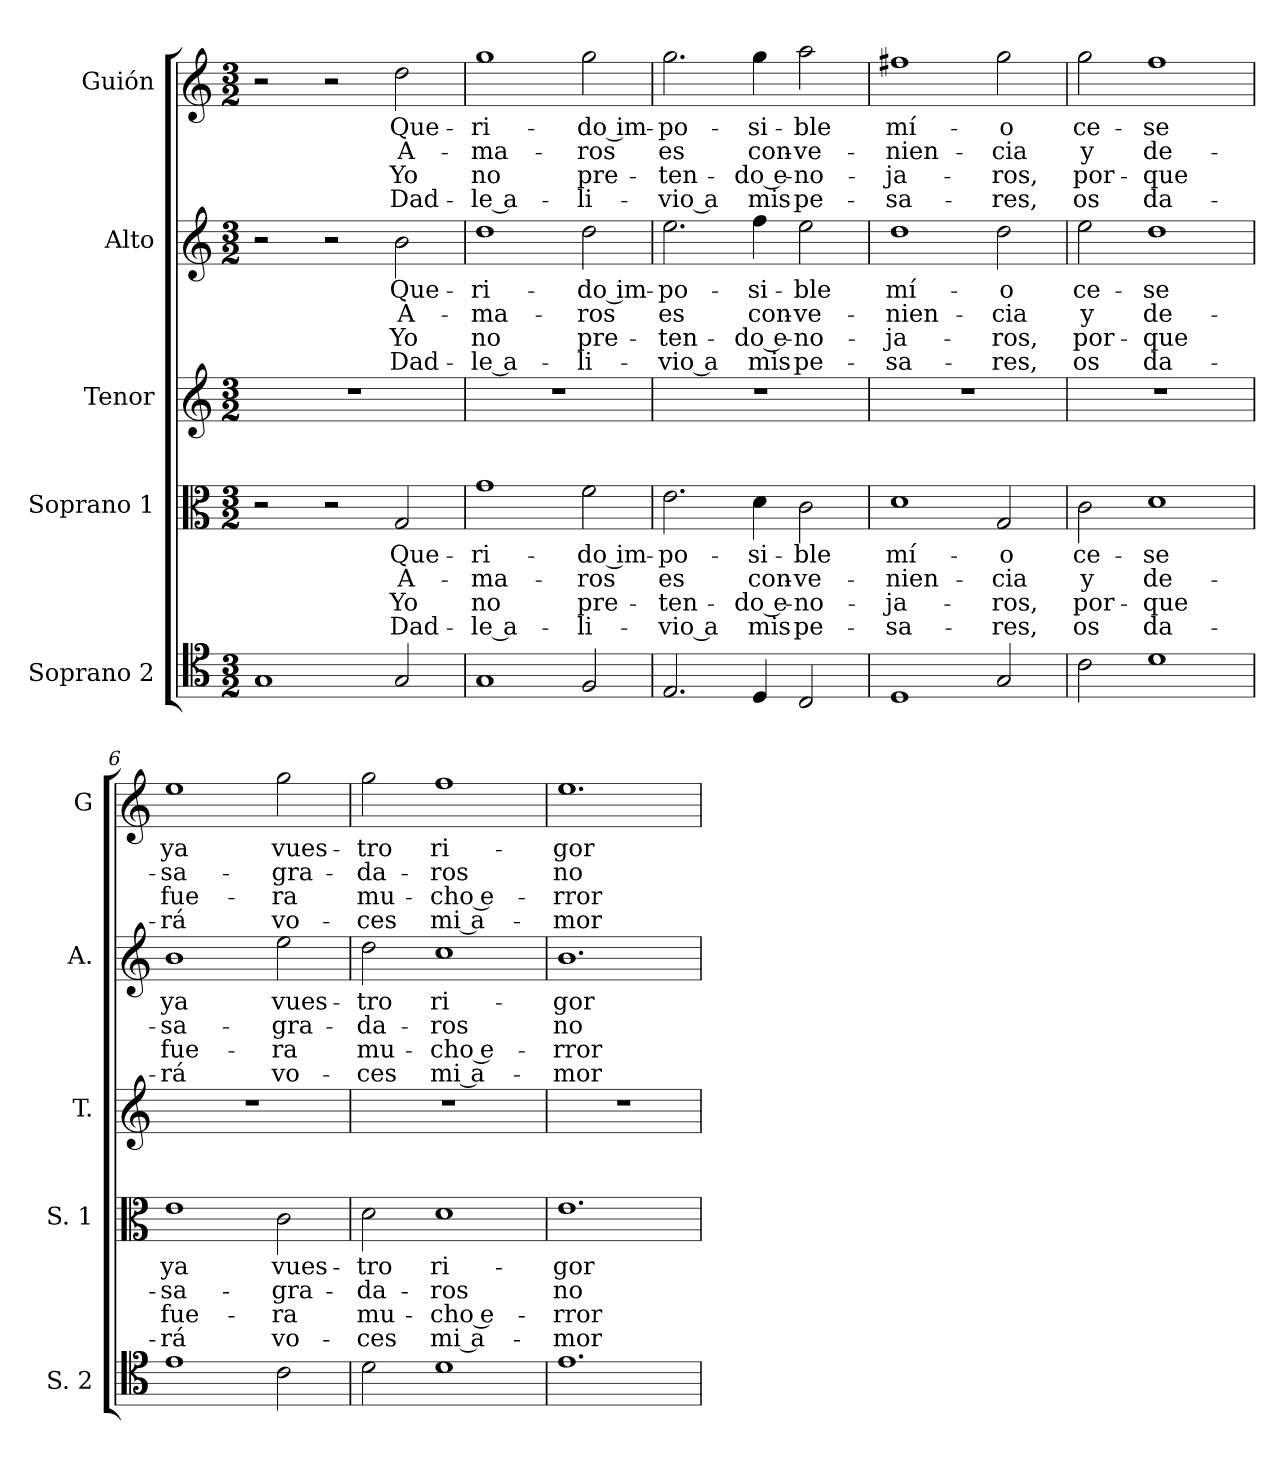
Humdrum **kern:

**kern	**kern	**text	**text	**text	**text	**kern	**kern	**text	**text	**text	**text	**kern	**text	**text	**text	**text	**dynam
*part5	*part4	*part4	*part4	*part4	*part4	*part3	*part2	*part2	*part2	*part2	*part2	*part1	*part1	*part1	*part1	*part1	*part1
*staff5	*staff4	*staff4	*staff4	*staff4	*staff4	*staff3	*staff2	*staff2	*staff2	*staff2	*staff2	*staff1	*staff1	*staff1	*staff1	*staff1	*staff1
*I"Soprano 2	*I"Soprano 1	*	*	*	*	*I"Tenor	*I"Alto	*	*	*	*	*I"Guión	*	*	*	*	*
*I'S. 2	*I'S. 1	*	*	*	*	*I'T.	*I'A.	*	*	*	*	*I'G	*	*	*	*	*
*clefC4	*clefC3	*	*	*	*	*clefG2	*clefG2	*	*	*	*	*clefG2	*	*	*	*	*
*M3/2	*M3/2	*	*	*	*	*M3/2	*M3/2	*	*	*	*	*M3/2	*	*	*	*	*
=1	=1	=1	=1	=1	=1	=1	=1	=1	=1	=1	=1	=1	=1	=1	=1	=1	=1
1G	2r	.	.	.	.	1.r	2r	.	.	.	.	2r	.	.	.	.	♩ = 180
.	2r	.	.	.	.	.	2r	.	.	.	.	2r	.	.	.	.	.
2G	2G	Que-	A-	Yo	Dad-	.	2b	Que-	A-	Yo	Dad-	2dd	Que-	A-	Yo	Dad-	.
=2	=2	=2	=2	=2	=2	=2	=2	=2	=2	=2	=2	=2	=2	=2	=2	=2	=2
1G	1g	-ri-	-ma-	no	-le a-	1.r	1dd	-ri-	-ma-	no	-le a-	1gg	-ri-	-ma-	no	-le a-	.
2F	2f	-do im-	-ros	pre-	-li-	.	2dd	-do im-	-ros	pre-	-li-	2gg	-do im-	-ros	pre-	-li-	.
=3	=3	=3	=3	=3	=3	=3	=3	=3	=3	=3	=3	=3	=3	=3	=3	=3	=3
2.E	2.e	-po-	es	-ten-	-vio a	1.r	2.ee	-po-	es	-ten-	-vio a	2.gg	-po-	es	-ten-	-vio a	.
4D	4d	-si-	con-	-do e-	mis	.	4ff	-si-	con-	-do e-	mis	4gg	-si-	con-	-do e-	mis	.
2C	2c	-ble	-ve-	-no-	pe-	.	2ee	-ble	-ve-	-no-	pe-	2aa	-ble	-ve-	-no-	pe-	.
=4	=4	=4	=4	=4	=4	=4	=4	=4	=4	=4	=4	=4	=4	=4	=4	=4	=4
1D	1d	mí-	-nien-	-ja-	-sa-	1.r	1dd	mí-	-nien-	-ja-	-sa-	1ff#X	mí-	-nien-	-ja-	-sa-	.
2G	2G	-o	-cia	-ros,	-res,	.	2dd	-o	-cia	-ros,	-res,	2gg	-o	-cia	-ros,	-res,	.
=5	=5	=5	=5	=5	=5	=5	=5	=5	=5	=5	=5	=5	=5	=5	=5	=5	=5
2c	2c	ce-	y	por-	os	1.r	2ee	ce-	y	por-	os	2gg	ce-	y	por-	os	.
1d	1d	-se	de-	-que	da-	.	1dd	-se	de-	-que	da-	1ff	-se	de-	-que	da-	.
=6	=6	=6	=6	=6	=6	=6	=6	=6	=6	=6	=6	=6	=6	=6	=6	=6	=6
1e	1e	ya	-sa-	fue-	-rá	1.r	1b	ya	-sa-	fue-	-rá	1ee	ya	-sa-	fue-	-rá	.
2c	2c	vues-	-gra-	-ra	vo-	.	2ee	vues-	-gra-	-ra	vo-	2gg	vues-	-gra-	-ra	vo-	.
=7	=7	=7	=7	=7	=7	=7	=7	=7	=7	=7	=7	=7	=7	=7	=7	=7	=7
2d	2d	-tro	-da-	mu-	-ces	1.r	2dd	-tro	-da-	mu-	-ces	2gg	-tro	-da-	mu-	-ces	.
1d	1d	ri-	-ros	-cho e-	mi a-	.	1cc	ri-	-ros	-cho e-	mi a-	1ff	ri-	-ros	-cho e-	mi a-	.
=8	=8	=8	=8	=8	=8	=8	=8	=8	=8	=8	=8	=8	=8	=8	=8	=8	=8
1.e	1.e	-gor	no	-rror	-mor	1.r	1.b	-gor	no	-rror	-mor	1.ee	-gor	no	-rror	-mor	.
=	=	=	=	=	=	=	=	=	=	=	=	=	=	=	=	=	=
*-	*-	*-	*-	*-	*-	*-	*-	*-	*-	*-	*-	*-	*-	*-	*-	*-	*-
